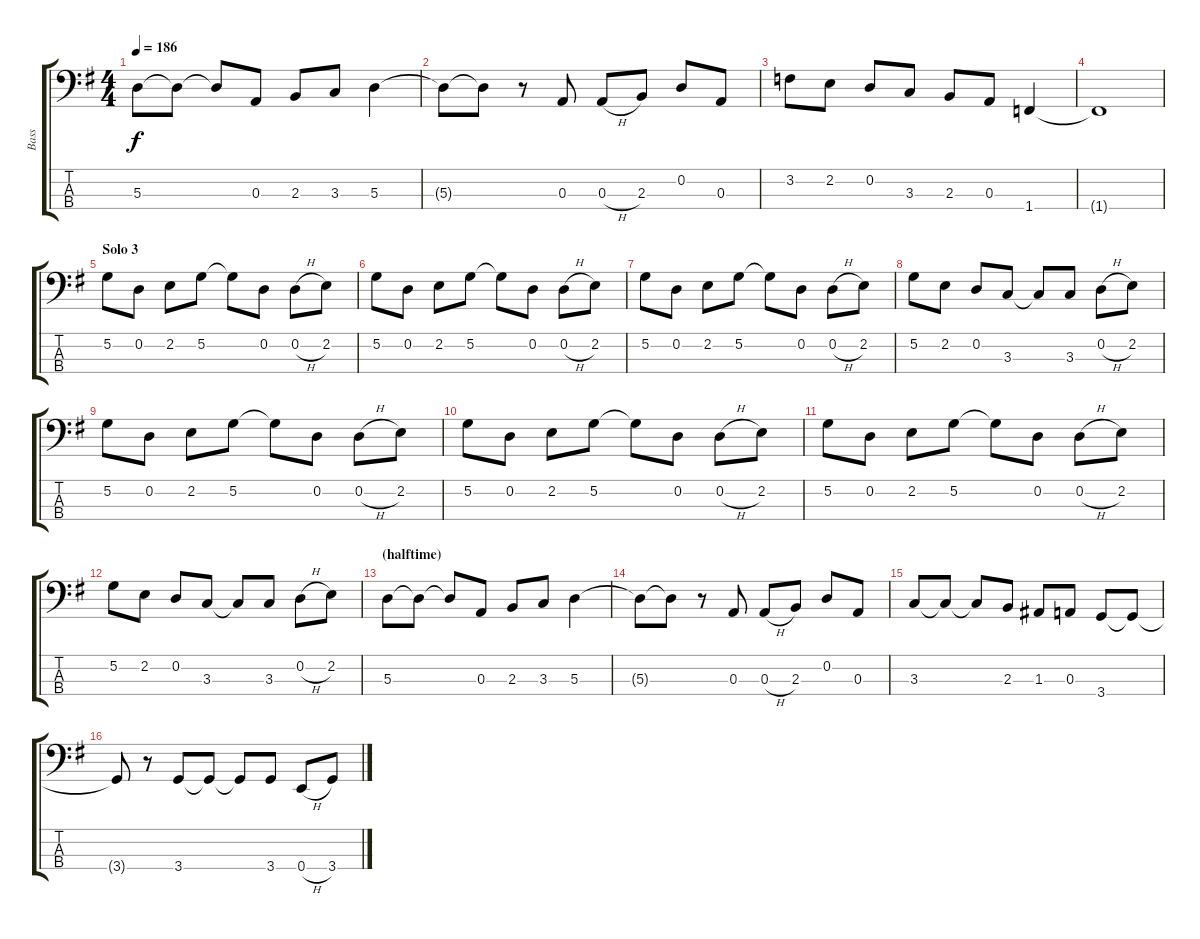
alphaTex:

\track ("Bass" "Bass") {instrument electricbassfinger}
\staff {score tabs}
\tuning (G2 D2 A1 E1) {hide}
\ts (4 4)
\tempo 186
\clef f4
\ks g
5.3.8{dy f} 5.3{t}.8 5.3{t}.8 0.3.8 2.3.8 3.3.8 5.3.4 |
5.3{t}.8 5.3{t}.8 r.8 0.3.8 0.3{h}.8 2.3.8 0.2.8 0.3.8 |
3.2.8 2.2.8 0.2.8 3.3.8 2.3.8 0.3.8 1.4.4 |
1.4{t}.1 |
\section ("" "Solo 3")
5.2.8 0.2.8 2.2.8 5.2.8 5.2{t}.8 0.2.8 0.2{h}.8 2.2.8 |
5.2.8 0.2.8 2.2.8 5.2.8 5.2{t}.8 0.2.8 0.2{h}.8 2.2.8 |
5.2.8 0.2.8 2.2.8 5.2.8 5.2{t}.8 0.2.8 0.2{h}.8 2.2.8 |
5.2.8 2.2.8 0.2.8 3.3.8 3.3{t}.8 3.3.8 0.2{h}.8 2.2.8 |
5.2.8 0.2.8 2.2.8 5.2.8 5.2{t}.8 0.2.8 0.2{h}.8 2.2.8 |
5.2.8 0.2.8 2.2.8 5.2.8 5.2{t}.8 0.2.8 0.2{h}.8 2.2.8 |
5.2.8 0.2.8 2.2.8 5.2.8 5.2{t}.8 0.2.8 0.2{h}.8 2.2.8 |
5.2.8 2.2.8 0.2.8 3.3.8 3.3{t}.8 3.3.8 0.2{h}.8 2.2.8 |
\section ("" "(halftime)")
5.3.8 5.3{t}.8 5.3{t}.8 0.3.8 2.3.8 3.3.8 5.3.4 |
5.3{t}.8 5.3{t}.8 r.8 0.3.8 0.3{h}.8 2.3.8 0.2.8 0.3.8 |
3.3.8 3.3{t}.8 3.3{t}.8 2.3.8 1.3.8 0.3.8 3.4.8 3.4{t}.8 |
3.4{t}.8 r.8 3.4.8 3.4{t}.8 3.4{t}.8 3.4.8 0.4{h}.8 3.4.8
